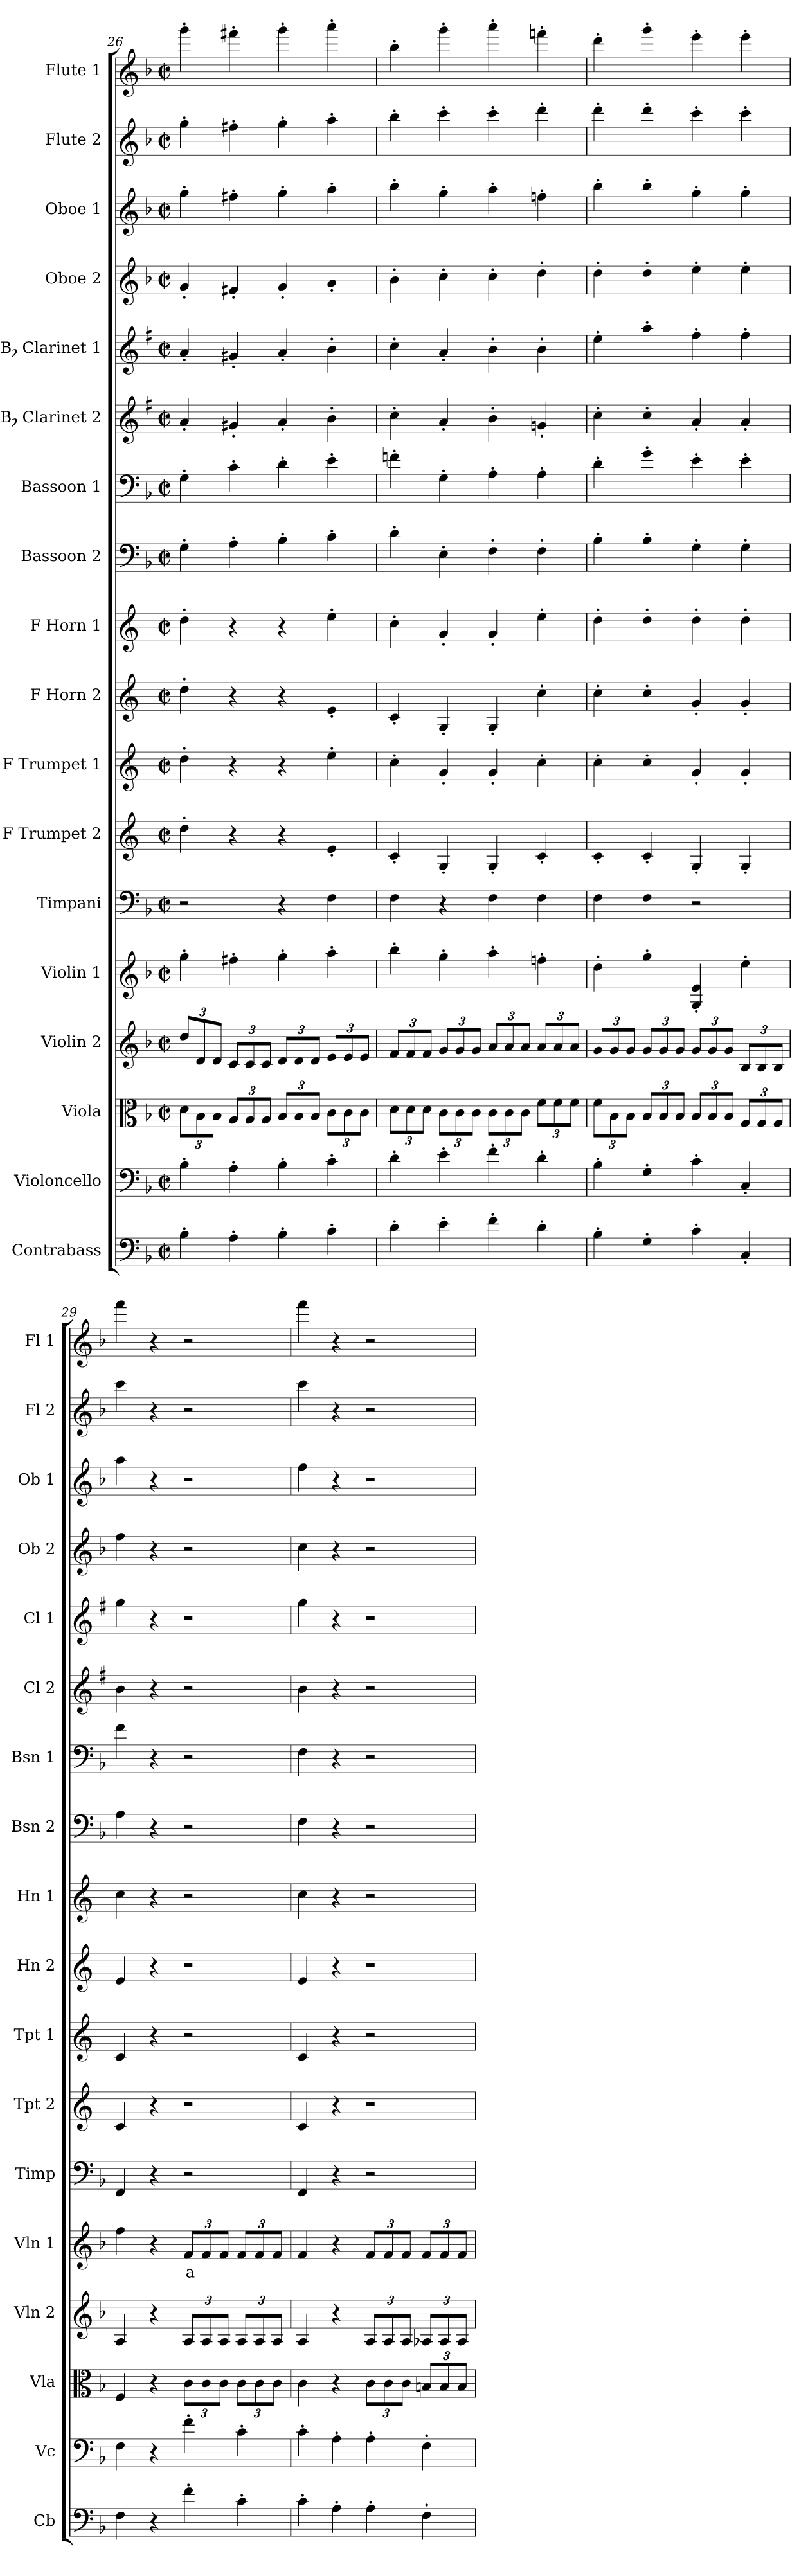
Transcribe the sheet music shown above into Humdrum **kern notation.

**kern	**kern	**kern	**kern	**kern	**text	**kern	**kern	**kern	**kern	**kern	**kern	**kern	**kern	**kern	**kern	**kern	**kern	**kern
*part18	*part17	*part16	*part15	*part14	*part14	*part13	*part12	*part11	*part10	*part9	*part8	*part7	*part6	*part5	*part4	*part3	*part2	*part1
*staff18	*staff17	*staff16	*staff15	*staff14	*staff14	*staff13	*staff12	*staff11	*staff10	*staff9	*staff8	*staff7	*staff6	*staff5	*staff4	*staff3	*staff2	*staff1
*I"Contrabass	*I"Violoncello	*I"Viola	*I"Violin 2	*I"Violin 1	*	*I"Timpani	*I"F Trumpet 2	*I"F Trumpet 1	*I"F Horn 2	*I"F Horn 1	*I"Bassoon 2	*I"Bassoon 1	*I"Bb Clarinet 2	*I"Bb Clarinet 1	*I"Oboe 2	*I"Oboe 1	*I"Flute 2	*I"Flute 1
*I'Cb	*I'Vc	*I'Vla	*I'Vln 2	*I'Vln 1	*	*I'Timp	*I'Tpt 2	*I'Tpt 1	*I'Hn 2	*I'Hn 1	*I'Bsn 2	*I'Bsn 1	*I'Cl 2	*I'Cl 1	*I'Ob 2	*I'Ob 1	*I'Fl 2	*I'Fl 1
*clefF4	*clefF4	*clefC3	*clefG2	*clefG2	*	*clefF4	*clefG2	*clefG2	*clefG2	*clefG2	*clefF4	*clefF4	*clefG2	*clefG2	*clefG2	*clefG2	*clefG2	*clefG2
*ITrd7c12	*	*	*	*	*	*	*ITrd-3c-5	*ITrd-3c-5	*ITrd4c7	*ITrd4c7	*	*	*ITrd1c2	*ITrd1c2	*	*	*	*
*k[b-]	*k[b-]	*k[b-]	*k[b-]	*k[b-]	*	*k[b-]	*k[b-]	*k[b-]	*k[b-]	*k[b-]	*k[b-]	*k[b-]	*k[b-]	*k[b-]	*k[b-]	*k[b-]	*k[b-]	*k[b-]
*M2/2	*M2/2	*M2/2	*M2/2	*M2/2	*	*M2/2	*M2/2	*M2/2	*M2/2	*M2/2	*M2/2	*M2/2	*M2/2	*M2/2	*M2/2	*M2/2	*M2/2	*M2/2
*met(c|)	*met(c|)	*met(c|)	*met(c|)	*met(c|)	*	*met(c|)	*met(c|)	*met(c|)	*met(c|)	*met(c|)	*met(c|)	*met(c|)	*met(c|)	*met(c|)	*met(c|)	*met(c|)	*met(c|)	*met(c|)
*	*	*Xbrackettup	*Xbrackettup	*	*	*	*	*	*	*	*	*	*	*	*	*	*	*
=26	=26	=26	=26	=26	=26	=26	=26	=26	=26	=26	=26	=26	=26	=26	=26	=26	=26	=26
4BB-'\	4B-'\	12d\L	12dd/L	4gg'\	.	2r	4gg'\	4gg'\	4g'\	4g'\	4G'\	4G'\	4g'/	4g'/	4g'/	4gg'\	4gg'\	4ggg'\
.	.	12B-\	12d/	.	.	.	.	.	.	.	.	.	.	.	.	.	.	.
.	.	12B-\J	12d/J	.	.	.	.	.	.	.	.	.	.	.	.	.	.	.
4AA'\	4A'\	12A/L	12c/L	4ff#X'\	.	.	4r	4r	4r	4r	4A'\	4c'\	4f#X'/	4f#X'/	4f#X'/	4ff#X'\	4ff#X'\	4fff#X'\
.	.	12A/	12c/	.	.	.	.	.	.	.	.	.	.	.	.	.	.	.
.	.	12A/J	12c/J	.	.	.	.	.	.	.	.	.	.	.	.	.	.	.
4BB-'\	4B-'\	12B-/L	12d/L	4gg'\	.	4r	4r	4r	4r	4r	4B-'\	4d'\	4g'/	4g'/	4g'/	4gg'\	4gg'\	4ggg'\
.	.	12B-/	12d/	.	.	.	.	.	.	.	.	.	.	.	.	.	.	.
.	.	12B-/J	12d/J	.	.	.	.	.	.	.	.	.	.	.	.	.	.	.
4C'\	4c'\	12c\L	12e/L	4aa'\	.	4F\	4a'/	4aa'\	4A'/	4a'\	4c'\	4e'\	4a'\	4a'\	4a'/	4aa'\	4aa'\	4aaa'\
.	.	12c\	12e/	.	.	.	.	.	.	.	.	.	.	.	.	.	.	.
.	.	12c\J	12e/J	.	.	.	.	.	.	.	.	.	.	.	.	.	.	.
=27	=27	=27	=27	=27	=27	=27	=27	=27	=27	=27	=27	=27	=27	=27	=27	=27	=27	=27
4D'\	4d'\	12d\L	12f/L	4bb-'\	.	4F\	4f'/	4ff'\	4F'/	4f'\	4d'\	4fn'\	4b-'\	4b-'\	4b-'\	4bb-'\	4bb-'\	4bb-'\
.	.	12d\	12f/	.	.	.	.	.	.	.	.	.	.	.	.	.	.	.
.	.	12d\J	12f/J	.	.	.	.	.	.	.	.	.	.	.	.	.	.	.
4E'\	4e'\	12c\L	12g/L	4gg'\	.	4r	4c'/	4cc'/	4C'/	4c'/	4E'\	4G'\	4g'/	4g'/	4cc'\	4gg'\	4ccc'\	4ggg'\
.	.	12c\	12g/	.	.	.	.	.	.	.	.	.	.	.	.	.	.	.
.	.	12c\J	12g/J	.	.	.	.	.	.	.	.	.	.	.	.	.	.	.
4F'\	4f'\	12c\L	12a/L	4aa'\	.	4F\	4c'/	4cc'/	4C'/	4c'/	4F'\	4A'\	4a'\	4a'\	4cc'\	4aa'\	4ccc'\	4aaa'\
.	.	12c\	12a/	.	.	.	.	.	.	.	.	.	.	.	.	.	.	.
.	.	12c\J	12a/J	.	.	.	.	.	.	.	.	.	.	.	.	.	.	.
4D'\	4d'\	12f\L	12a/L	4ffn'\	.	4F\	4f'/	4ff'\	4f'\	4a'\	4F'\	4A'\	4fn'/	4a'\	4dd'\	4ffn'\	4ddd'\	4fffn'\
.	.	12f\	12a/	.	.	.	.	.	.	.	.	.	.	.	.	.	.	.
.	.	12f\J	12a/J	.	.	.	.	.	.	.	.	.	.	.	.	.	.	.
=28	=28	=28	=28	=28	=28	=28	=28	=28	=28	=28	=28	=28	=28	=28	=28	=28	=28	=28
4BB-'\	4B-'\	12f\L	12g/L	4dd'\	.	4F\	4f'/	4ff'\	4f'\	4g'\	4B-'\	4d'\	4b-'\	4dd'\	4dd'\	4bb-'\	4ddd'\	4ddd'\
.	.	12B-\	12g/	.	.	.	.	.	.	.	.	.	.	.	.	.	.	.
.	.	12B-\J	12g/J	.	.	.	.	.	.	.	.	.	.	.	.	.	.	.
4GG'\	4G'\	12B-/L	12g/L	4gg'\	.	4F\	4f'/	4ff'\	4f'\	4g'\	4B-'\	4g'\	4b-'\	4gg'\	4dd'\	4bb-'\	4ddd'\	4ggg'\
.	.	12B-/	12g/	.	.	.	.	.	.	.	.	.	.	.	.	.	.	.
.	.	12B-/J	12g/J	.	.	.	.	.	.	.	.	.	.	.	.	.	.	.
4C'\	4c'\	12B-/L	12g/L	4G/' 4e/'	.	2r	4c'/	4cc'/	4c'/	4g'\	4G'\	4e'\	4g'/	4ee'\	4ee'\	4gg'\	4ccc'\	4eee'\
.	.	12B-/	12g/	.	.	.	.	.	.	.	.	.	.	.	.	.	.	.
.	.	12B-/J	12g/J	.	.	.	.	.	.	.	.	.	.	.	.	.	.	.
4CC'/	4C'/	12G/L	12B-/L	4ee'\	.	.	4c'/	4cc'/	4c'/	4g'\	4G'\	4e'\	4g'/	4ee'\	4ee'\	4gg'\	4ccc'\	4eee'\
.	.	12G/	12B-/	.	.	.	.	.	.	.	.	.	.	.	.	.	.	.
.	.	12G/J	12B-/J	.	.	.	.	.	.	.	.	.	.	.	.	.	.	.
=29	=29	=29	=29	=29	=29	=29	=29	=29	=29	=29	=29	=29	=29	=29	=29	=29	=29	=29
4FF\	4F\	4F/	4A/	4ff\	.	4FF/	4f/	4f/	4A/	4f\	4A\	4f\	4a\	4ff\	4ff\	4aa\	4ccc\	4fff\
4r	4r	4r	4r	4r	.	4r	4r	4r	4r	4r	4r	4r	4r	4r	4r	4r	4r	4r
*	*	*	*	*Xbrackettup	*	*	*	*	*	*	*	*	*	*	*	*	*	*
!	!	!	!	!	!LO:LY:b:color=#FF0000	!	!	!	!	!	!	!	!	!	!	!	!	!
4F'\	4f'\	12c\L	12A/L	12f/L	a	2r	2r	2r	2r	2r	2r	2r	2r	2r	2r	2r	2r	2r
.	.	12c\	12A/	12f/	.	.	.	.	.	.	.	.	.	.	.	.	.	.
.	.	12c\J	12A/J	12f/J	.	.	.	.	.	.	.	.	.	.	.	.	.	.
4C'\	4c'\	12c\L	12A/L	12f/L	.	.	.	.	.	.	.	.	.	.	.	.	.	.
.	.	12c\	12A/	12f/	.	.	.	.	.	.	.	.	.	.	.	.	.	.
.	.	12c\J	12A/J	12f/J	.	.	.	.	.	.	.	.	.	.	.	.	.	.
!!LO:PB:g=z
=30	=30	=30	=30	=30	=30	=30	=30	=30	=30	=30	=30	=30	=30	=30	=30	=30	=30	=30
4C'\	4c'\	4c\	4A/	4f/	.	4FF/	4f/	4f/	4A/	4f\	4F\	4F\	4a\	4ff\	4cc\	4ff\	4ccc\	4fff\
4AA'\	4A'\	4r	4r	4r	.	4r	4r	4r	4r	4r	4r	4r	4r	4r	4r	4r	4r	4r
4AA'\	4A'\	12c\L	12A/L	12f/L	.	2r	2r	2r	2r	2r	2r	2r	2r	2r	2r	2r	2r	2r
.	.	12c\	12A/	12f/	.	.	.	.	.	.	.	.	.	.	.	.	.	.
.	.	12c\J	12A/J	12f/J	.	.	.	.	.	.	.	.	.	.	.	.	.	.
4FF'\	4F'\	12Bn/L	12A-X/L	12f/L	.	.	.	.	.	.	.	.	.	.	.	.	.	.
.	.	12B/	12A-/	12f/	.	.	.	.	.	.	.	.	.	.	.	.	.	.
.	.	12B/J	12A-/J	12f/J	.	.	.	.	.	.	.	.	.	.	.	.	.	.
=	=	=	=	=	=	=	=	=	=	=	=	=	=	=	=	=	=	=
*-	*-	*-	*-	*-	*-	*-	*-	*-	*-	*-	*-	*-	*-	*-	*-	*-	*-	*-
